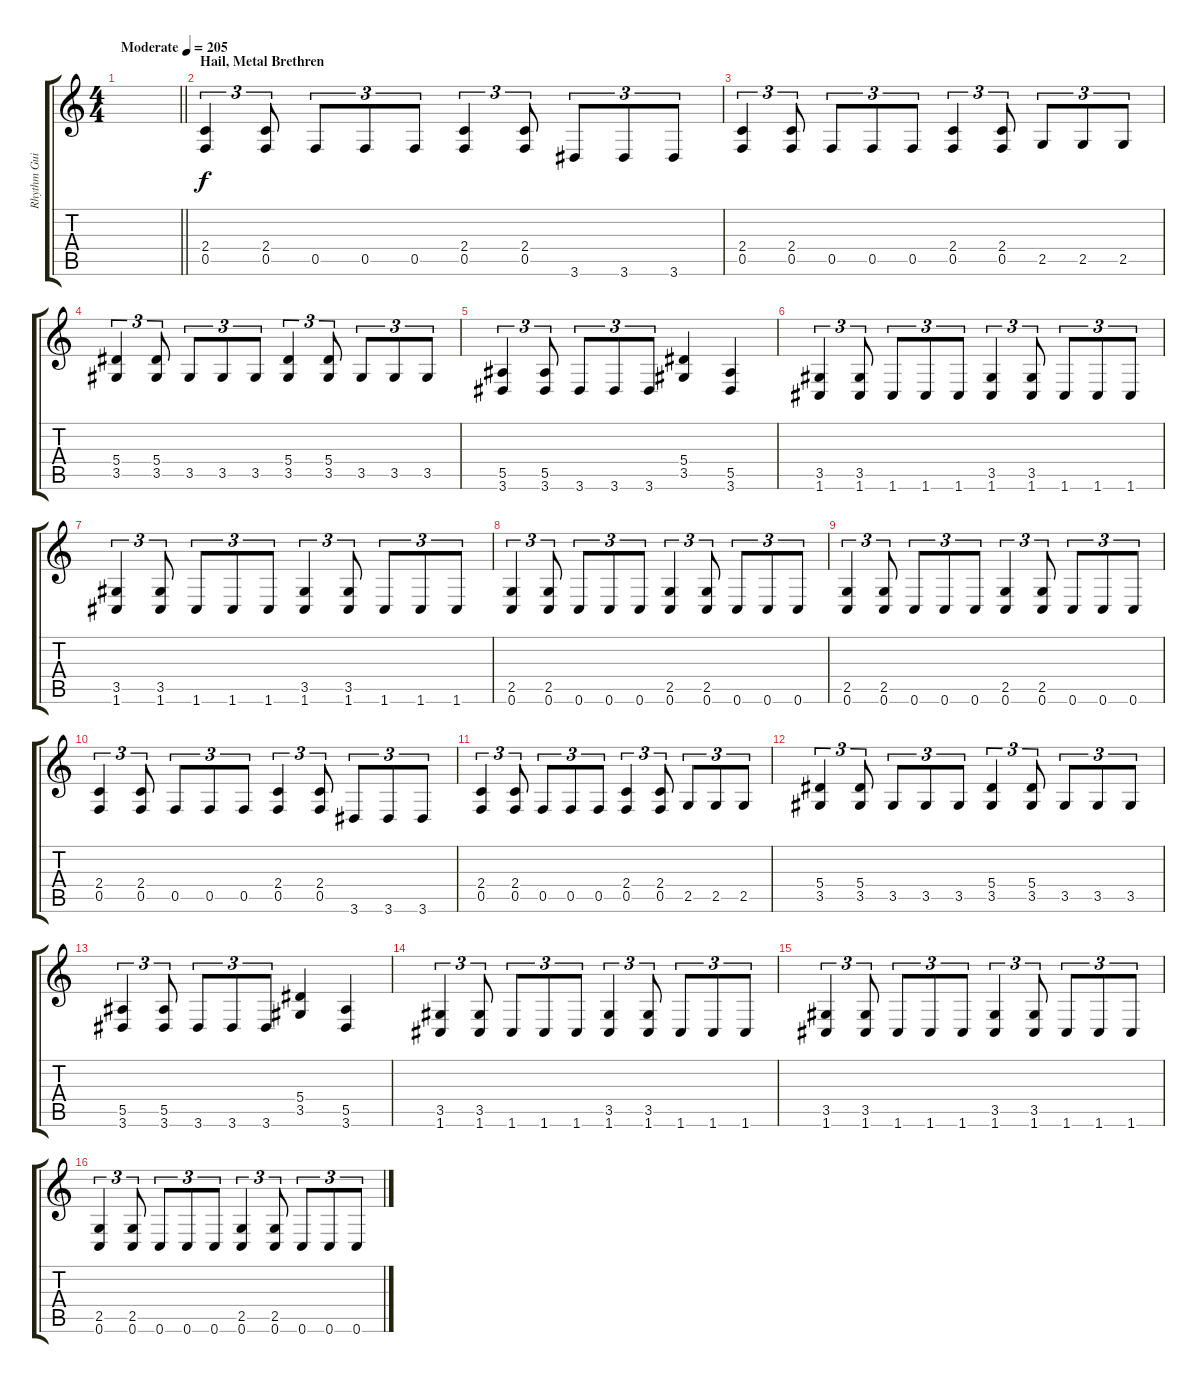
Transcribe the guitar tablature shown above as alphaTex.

\track ("Rhythm Guitar" "Rhythm Gui") {instrument distortionguitar}
\staff {score tabs}
\tuning (C4 G3 Eb3 Bb2 F2 C2) {hide}
\ts (4 4)
\tempo (205 "Moderate")
\clef g2
\barLineRight lightlight
\ks c
|
\section ("" "Hail, Metal Brethren")
(2.4 0.5).4{tu (3 2)} (2.4 0.5).8{tu (3 2)} 0.5.8{tu (3 2)} 0.5.8{tu (3 2)} 0.5.8{tu (3 2)} (2.4 0.5).4{tu (3 2)} (2.4 0.5).8{tu (3 2)} 3.6.8{tu (3 2)} 3.6.8{tu (3 2)} 3.6.8{tu (3 2)} |
(2.4 0.5).4{tu (3 2)} (2.4 0.5).8{tu (3 2)} 0.5.8{tu (3 2)} 0.5.8{tu (3 2)} 0.5.8{tu (3 2)} (2.4 0.5).4{tu (3 2)} (2.4 0.5).8{tu (3 2)} 2.5.8{tu (3 2)} 2.5.8{tu (3 2)} 2.5.8{tu (3 2)} |
(5.4 3.5).4{tu (3 2)} (5.4 3.5).8{tu (3 2)} 3.5.8{tu (3 2)} 3.5.8{tu (3 2)} 3.5.8{tu (3 2)} (5.4 3.5).4{tu (3 2)} (5.4 3.5).8{tu (3 2)} 3.5.8{tu (3 2)} 3.5.8{tu (3 2)} 3.5.8{tu (3 2)} |
(5.5 3.6).4{tu (3 2)} (5.5 3.6).8{tu (3 2)} 3.6.8{tu (3 2)} 3.6.8{tu (3 2)} 3.6.8{tu (3 2)} (5.4 3.5).4 (5.5 3.6).4 |
(3.5 1.6).4{tu (3 2)} (3.5 1.6).8{tu (3 2)} 1.6.8{tu (3 2)} 1.6.8{tu (3 2)} 1.6.8{tu (3 2)} (3.5 1.6).4{tu (3 2)} (3.5 1.6).8{tu (3 2)} 1.6.8{tu (3 2)} 1.6.8{tu (3 2)} 1.6.8{tu (3 2)} |
(3.5 1.6).4{tu (3 2)} (3.5 1.6).8{tu (3 2)} 1.6.8{tu (3 2)} 1.6.8{tu (3 2)} 1.6.8{tu (3 2)} (3.5 1.6).4{tu (3 2)} (3.5 1.6).8{tu (3 2)} 1.6.8{tu (3 2)} 1.6.8{tu (3 2)} 1.6.8{tu (3 2)} |
(2.5 0.6).4{tu (3 2)} (2.5 0.6).8{tu (3 2)} 0.6.8{tu (3 2)} 0.6.8{tu (3 2)} 0.6.8{tu (3 2)} (2.5 0.6).4{tu (3 2)} (2.5 0.6).8{tu (3 2)} 0.6.8{tu (3 2)} 0.6.8{tu (3 2)} 0.6.8{tu (3 2)} |
(2.5 0.6).4{tu (3 2)} (2.5 0.6).8{tu (3 2)} 0.6.8{tu (3 2)} 0.6.8{tu (3 2)} 0.6.8{tu (3 2)} (2.5 0.6).4{tu (3 2)} (2.5 0.6).8{tu (3 2)} 0.6.8{tu (3 2)} 0.6.8{tu (3 2)} 0.6.8{tu (3 2)} |
(2.4 0.5).4{tu (3 2)} (2.4 0.5).8{tu (3 2)} 0.5.8{tu (3 2)} 0.5.8{tu (3 2)} 0.5.8{tu (3 2)} (2.4 0.5).4{tu (3 2)} (2.4 0.5).8{tu (3 2)} 3.6.8{tu (3 2)} 3.6.8{tu (3 2)} 3.6.8{tu (3 2)} |
(2.4 0.5).4{tu (3 2)} (2.4 0.5).8{tu (3 2)} 0.5.8{tu (3 2)} 0.5.8{tu (3 2)} 0.5.8{tu (3 2)} (2.4 0.5).4{tu (3 2)} (2.4 0.5).8{tu (3 2)} 2.5.8{tu (3 2)} 2.5.8{tu (3 2)} 2.5.8{tu (3 2)} |
(5.4 3.5).4{tu (3 2)} (5.4 3.5).8{tu (3 2)} 3.5.8{tu (3 2)} 3.5.8{tu (3 2)} 3.5.8{tu (3 2)} (5.4 3.5).4{tu (3 2)} (5.4 3.5).8{tu (3 2)} 3.5.8{tu (3 2)} 3.5.8{tu (3 2)} 3.5.8{tu (3 2)} |
(5.5 3.6).4{tu (3 2)} (5.5 3.6).8{tu (3 2)} 3.6.8{tu (3 2)} 3.6.8{tu (3 2)} 3.6.8{tu (3 2)} (5.4 3.5).4 (5.5 3.6).4 |
(3.5 1.6).4{tu (3 2)} (3.5 1.6).8{tu (3 2)} 1.6.8{tu (3 2)} 1.6.8{tu (3 2)} 1.6.8{tu (3 2)} (3.5 1.6).4{tu (3 2)} (3.5 1.6).8{tu (3 2)} 1.6.8{tu (3 2)} 1.6.8{tu (3 2)} 1.6.8{tu (3 2)} |
(3.5 1.6).4{tu (3 2)} (3.5 1.6).8{tu (3 2)} 1.6.8{tu (3 2)} 1.6.8{tu (3 2)} 1.6.8{tu (3 2)} (3.5 1.6).4{tu (3 2)} (3.5 1.6).8{tu (3 2)} 1.6.8{tu (3 2)} 1.6.8{tu (3 2)} 1.6.8{tu (3 2)} |
(2.5 0.6).4{tu (3 2)} (2.5 0.6).8{tu (3 2)} 0.6.8{tu (3 2)} 0.6.8{tu (3 2)} 0.6.8{tu (3 2)} (2.5 0.6).4{tu (3 2)} (2.5 0.6).8{tu (3 2)} 0.6.8{tu (3 2)} 0.6.8{tu (3 2)} 0.6.8{tu (3 2)}
